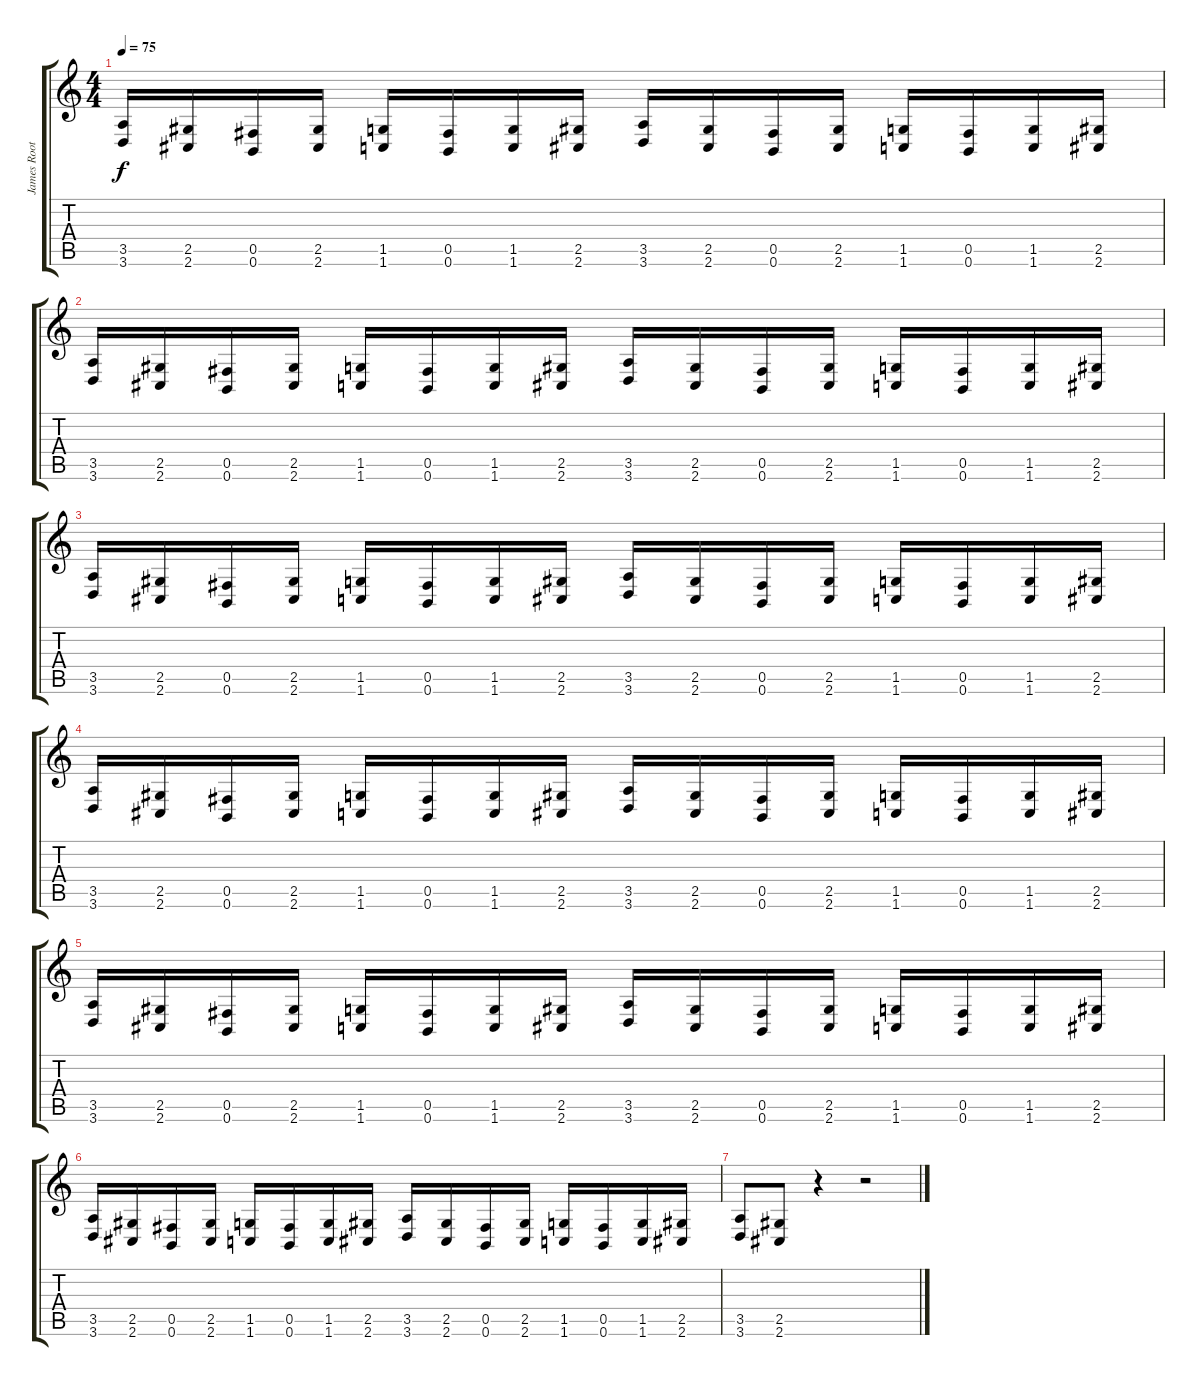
\track ("James Root" "James Root") {instrument overdrivenguitar}
\staff {score tabs}
\tuning (Db4 Ab3 E3 B2 Gb2 B1) {hide}
\ts (4 4)
\tempo 75
\clef g2
\ks c
(3.5 3.6).16{dy f} (2.5 2.6).16 (0.5 0.6).16 (2.5 2.6).16 (1.5 1.6).16 (0.5 0.6).16 (1.5 1.6).16 (2.5 2.6).16 (3.5 3.6).16 (2.5 2.6).16 (0.5 0.6).16 (2.5 2.6).16 (1.5 1.6).16 (0.5 0.6).16 (1.5 1.6).16 (2.5 2.6).16 |
(3.5 3.6).16 (2.5 2.6).16 (0.5 0.6).16 (2.5 2.6).16 (1.5 1.6).16 (0.5 0.6).16 (1.5 1.6).16 (2.5 2.6).16 (3.5 3.6).16 (2.5 2.6).16 (0.5 0.6).16 (2.5 2.6).16 (1.5 1.6).16 (0.5 0.6).16 (1.5 1.6).16 (2.5 2.6).16 |
(3.5 3.6).16 (2.5 2.6).16 (0.5 0.6).16 (2.5 2.6).16 (1.5 1.6).16 (0.5 0.6).16 (1.5 1.6).16 (2.5 2.6).16 (3.5 3.6).16 (2.5 2.6).16 (0.5 0.6).16 (2.5 2.6).16 (1.5 1.6).16 (0.5 0.6).16 (1.5 1.6).16 (2.5 2.6).16 |
(3.5 3.6).16 (2.5 2.6).16 (0.5 0.6).16 (2.5 2.6).16 (1.5 1.6).16 (0.5 0.6).16 (1.5 1.6).16 (2.5 2.6).16 (3.5 3.6).16 (2.5 2.6).16 (0.5 0.6).16 (2.5 2.6).16 (1.5 1.6).16 (0.5 0.6).16 (1.5 1.6).16 (2.5 2.6).16 |
(3.5 3.6).16 (2.5 2.6).16 (0.5 0.6).16 (2.5 2.6).16 (1.5 1.6).16 (0.5 0.6).16 (1.5 1.6).16 (2.5 2.6).16 (3.5 3.6).16 (2.5 2.6).16 (0.5 0.6).16 (2.5 2.6).16 (1.5 1.6).16 (0.5 0.6).16 (1.5 1.6).16 (2.5 2.6).16 |
(3.5 3.6).16 (2.5 2.6).16 (0.5 0.6).16 (2.5 2.6).16 (1.5 1.6).16 (0.5 0.6).16 (1.5 1.6).16 (2.5 2.6).16 (3.5 3.6).16 (2.5 2.6).16 (0.5 0.6).16 (2.5 2.6).16 (1.5 1.6).16 (0.5 0.6).16 (1.5 1.6).16 (2.5 2.6).16 |
(3.5 3.6).8 (2.5 2.6).8 r.4 r.2
